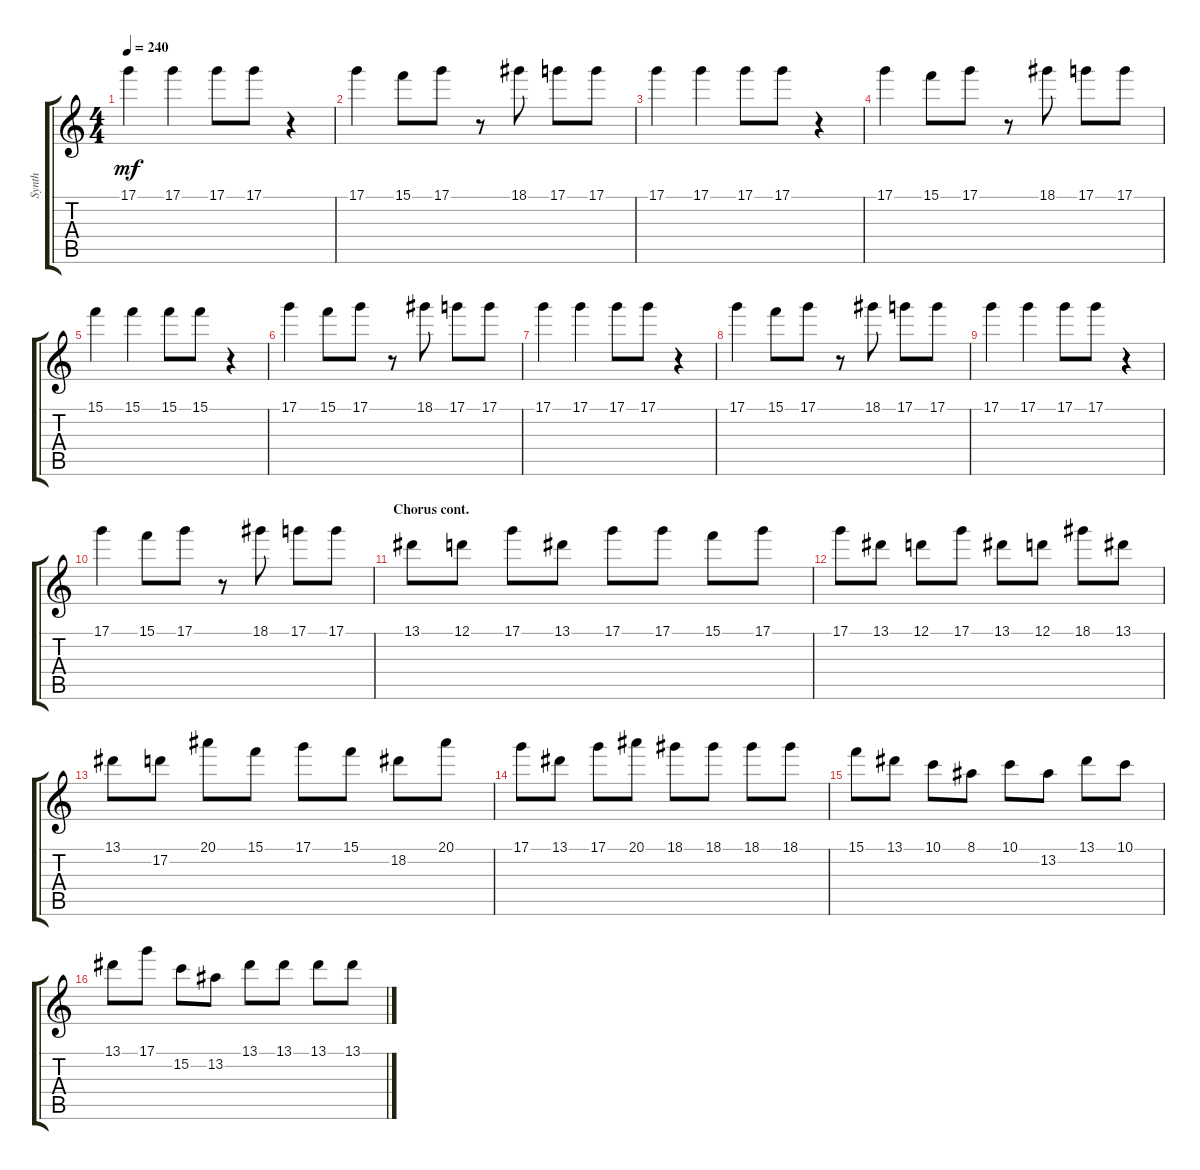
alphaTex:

\track ("Synth" "Synth") {instrument electricguitarclean}
\staff {score tabs}
\tuning (D4 A3 F3 C3 G2 C2) {hide}
\ts (4 4)
\tempo 240
\clef g2
\ks aminor
17.1.4{dy mf} 17.1.4 17.1.8 17.1.8 r.4 |
17.1.4 15.1.8 17.1.8 r.8 18.1.8 17.1.8 17.1.8 |
17.1.4 17.1.4 17.1.8 17.1.8 r.4 |
17.1.4 15.1.8 17.1.8 r.8 18.1.8 17.1.8 17.1.8 |
15.1.4 15.1.4 15.1.8 15.1.8 r.4 |
17.1.4 15.1.8 17.1.8 r.8 18.1.8 17.1.8 17.1.8 |
17.1.4 17.1.4 17.1.8 17.1.8 r.4 |
17.1.4 15.1.8 17.1.8 r.8 18.1.8 17.1.8 17.1.8 |
17.1.4 17.1.4 17.1.8 17.1.8 r.4 |
17.1.4 15.1.8 17.1.8 r.8 18.1.8 17.1.8 17.1.8 |
\section ("" "Chorus cont.")
13.1.8 12.1.8 17.1.8 13.1.8 17.1.8 17.1.8 15.1.8 17.1.8 |
17.1.8 13.1.8 12.1.8 17.1.8 13.1.8 12.1.8 18.1.8 13.1.8 |
13.1.8 17.2.8 20.1.8 15.1.8 17.1.8 15.1.8 18.2.8 20.1.8 |
17.1.8 13.1.8 17.1.8 20.1.8 18.1.8 18.1.8 18.1.8 18.1.8 |
15.1.8 13.1.8 10.1.8 8.1.8 10.1.8 13.2.8 13.1.8 10.1.8 |
13.1.8 17.1.8 15.2.8 13.2.8 13.1.8 13.1.8 13.1.8 13.1.8
